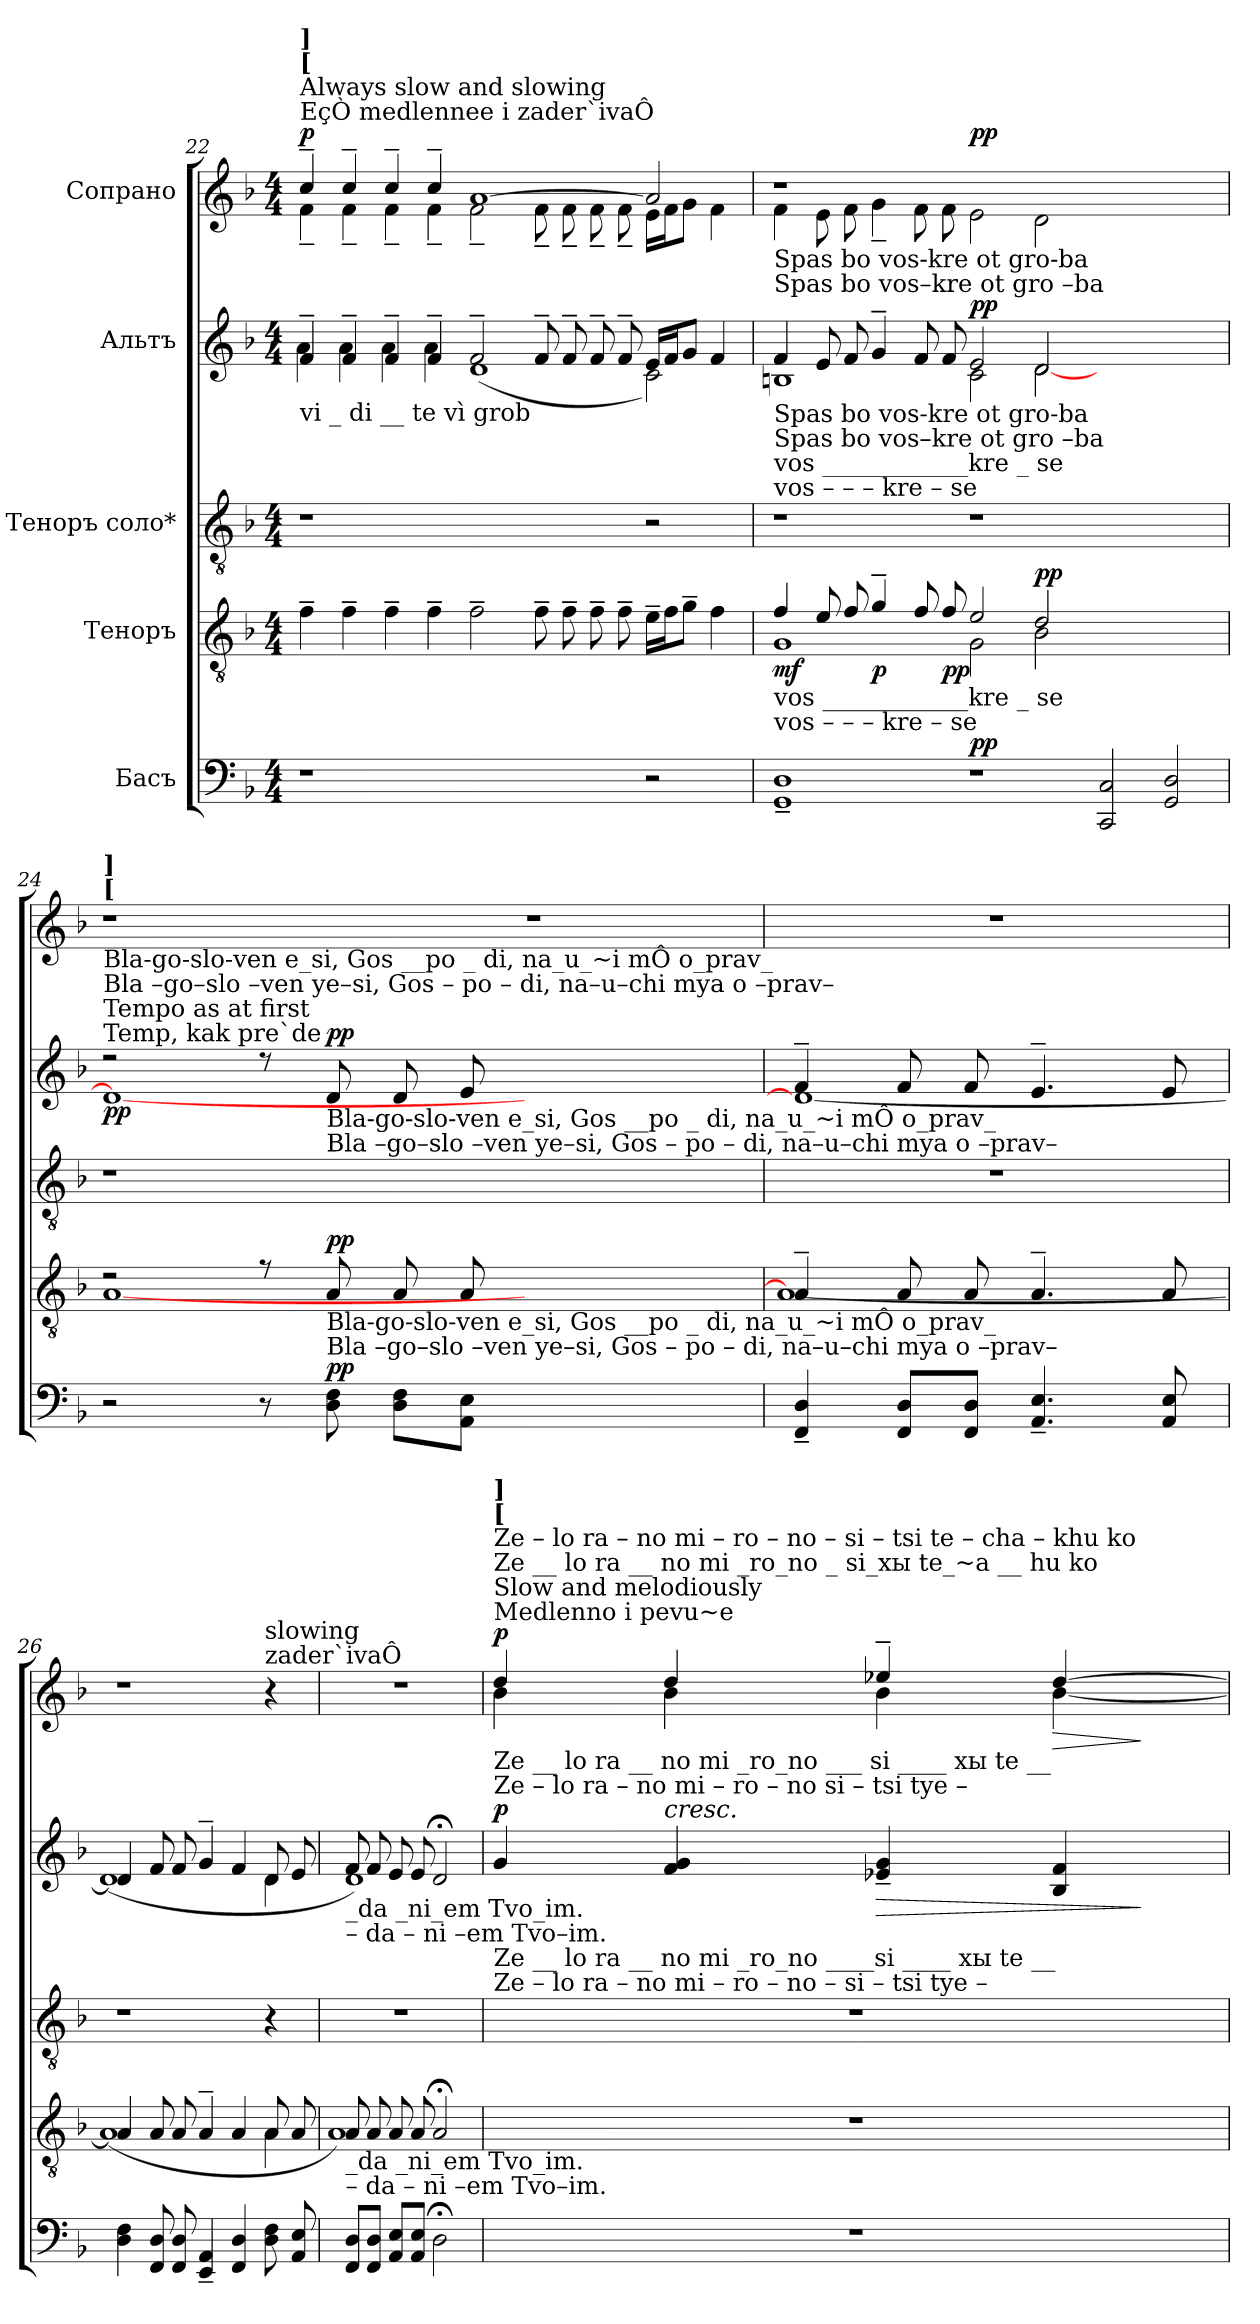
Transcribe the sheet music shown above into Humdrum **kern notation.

**kern	**dynam	**kern	**dynam	**kern	**kern	**dynam	**kern	**dynam
*part5	*part5	*part4	*part4	*part3	*part2	*part2	*part1	*part1
*staff5	*staff5	*staff4	*staff4	*staff3	*staff2	*staff2	*staff1	*staff1
*I"Басъ	*	*I"Теноръ	*	*I"Теноръ  соло*	*I"Альтъ	*	*I"Сопрано	*
*clefF4	*	*clefGv2	*	*clefGv2	*clefG2	*	*clefG2	*
*k[b-]	*	*k[b-]	*	*k[b-]	*k[b-]	*	*k[b-]	*
*M4/4	*	*M4/4	*	*M4/4	*M4/4	*	*M4/4	*
*MM95	*	*MM95	*	*MM95	*MM95	*	*MM95	*
=22	=22	=22	=22	=22	=22	=22	=22	=22
*	*	*	*	*	*^	*	*^	*
!	!	!	!	!	!	!	!	!LO:TX:a:t=EçÒ medlennee i zader`ivaÔ	!	!
!	!	!	!	!	!	!	!	!LO:TX:a:t=Always slow and slowing	!	!
!	!	!	!	!	!	!	!	!LO:TX:a:B:t=[	!	!
!	!	!	!	!	!	!	!	!LO:TX:a:B:t=]	!	!
!	!	!	!	!	!LO:TX:b:t=vi _ di __ te    vì   grob	!	!	!	!	!
!	!	!	!	!	!	!	!	!	!	!LO:DY:a
1r	.	4f~\	.	1r	4f~/	4a\	.	4cc~/	4f~\	p
.	.	4f~\	.	.	4f~/	4a\	.	4cc~/	4f~\	.
.	.	4f~\	.	.	4f~/	4a\	.	4cc~/	4f~\	.
.	.	4f~\	.	.	4f~/	4a\	.	4cc~/	4f~\	.
1ryy	.	2f~\	.	1ryy	2f~/	(1d	.	[1a	2f~\	.
.	.	8f~\	.	.	8f~/	.	.	.	8f~\	.
.	.	8f~\	.	.	8f~/	.	.	.	8f~\	.
.	.	8f~\	.	.	8f~/	.	.	.	8f~\	.
.	.	8f~\	.	.	8f~/	.	.	.	8f~\	.
2r	.	16e~\LL	.	2r	16e/LL	2c\)	.	2a/]	16e\LL	.
.	.	16f\J	.	.	16f/J	.	.	.	16f\J	.
.	.	8g~\J	.	.	8g/J	.	.	.	8g\J	.
.	.	4f\	.	.	4f/	.	.	.	4f\	.
!!LO:LB:g=z	!!
=23	=23	=23	=23	=23	=23	=23	=23	=23	=23	=23
*	*	*^	*	*	*	*	*	*	*	*
!	!	!	!	!	!	!	!	!	!LO:TX:b:t=Spas bo vos-kre ot gro-ba	!	!
!	!	!	!	!	!	!	!	!	!LO:TX:b:t=Spas  bo  vos–kre   ot  gro –ba	!	!
!	!	!	!	!	!	!LO:TX:b:t=Spas bo vos-kre ot gro-ba	!	!	!	!	!
!	!	!	!	!	!	!LO:TX:b:t=Spas  bo  vos–kre   ot  gro –ba	!	!	!	!	!
!	!	!	!	!	!	!LO:TX:b:t=vos ____________kre _ se	!	!	!	!	!
!	!	!	!	!	!	!LO:TX:b:t=vos       –      –      –         kre   – se	!	!	!	!	!
!	!	!LO:TX:b:t=vos ____________kre _ se	!	!	!	!	!	!	!	!	!
!	!	!LO:TX:b:t=vos       –      –      –         kre   – se	!	!	!	!	!	!	!	!	!
!	!LO:DY:a	!	!	!	!	!	!	!	!	!	!
!	!LO:DY:n=1:a	!	!	!LO:DY:b	!	!	!	!	!	!	!
1GG~ 1D~	mf p	4f/	1G	mf	1r	4f/	1Bn	.	1r	4f\	.
.	.	8e/	.	.	.	8e/	.	.	.	8e\	.
.	.	8f/	.	.	.	8f/	.	.	.	8f\	.
!	!	!	!	!LO:DY:b	!	!	!	!	!	!	!
.	.	4g~/	.	p	.	4g~/	.	.	.	4g~\	.
.	.	8f/	.	.	.	8f/	.	.	.	8f\	.
!	!	!	!	!LO:DY:b	!	!	!	!	!	!	!
.	.	8f/	.	pp	.	8f/	.	.	.	8f\	.
!	!LO:DY:n=2:a	!	!	!	!	!	!	!LO:DY:a	!	!	!LO:DY:a
1r	pp	2e/	2G\	.	1r	2e/	2c\	pp	1ryy	2e\	pp
!	!	!	!	!LO:DY:a	!	!	!	!	!	!	!
.	.	2d/	2B-\	pp	.	2d/	[2d\	.	.	2d\	.
2CC/ 2C/	.	1ryy	1ryy	.	1ryy	1ryy	1ryy	.	1ryy	1ryy	.
2GG/ 2D/	.	.	.	.	.	.	.	.	.	.	.
*	*	*	*	*	*	*	*	*	*v	*v	*
=24	=24	=24	=24	=24	=24	=24	=24	=24	=24	=24
*	*	*	*	*	*	*	*	*	*MM120	*
!	!	!	!	!	!	!	!	!	!LO:TX:b:t=Bla-go-slo-ven  e_si, Gos __po _ di,  na_u_~i  mÔ  o_prav_	!
!	!	!	!	!	!	!	!	!	!LO:TX:b:t=Bla –go–slo –ven    ye–si,  Gos  –   po –  di,     na–u–chi  mya o –prav–	!
!	!	!	!	!	!	!	!	!	!LO:TX:a:B:t=[	!
!	!	!	!	!	!	!	!	!	!LO:TX:a:B:t=]	!
!	!	!	!	!	!	!LO:TX:a:t=Temp, kak pre`de	!	!	!	!
!	!	!	!	!	!	!LO:TX:a:t=Tempo as at first	!	!	!	!
!	!	!	!	!	!	!	!	!LO:DY:b	!	!
2r	.	2r	[1A	.	1r	2r	1d_	pp	1r	.
8r	.	8r	.	.	.	8r	.	.	.	.
!	!	!	!	!	!	!LO:TX:b:t=Bla-go-slo-ven  e_si, Gos __po _ di,  na_u_~i  mÔ  o_prav_	!	!	!	!
!	!	!	!	!	!	!LO:TX:b:t=Bla –go–slo –ven    ye–si,  Gos  –   po –  di,     na–u–chi  mya o –prav–	!	!	!	!
!	!	!LO:TX:b:t=Bla-go-slo-ven  e_si, Gos __po _ di,  na_u_~i  mÔ  o_prav_	!	!	!	!	!	!	!	!
!	!	!LO:TX:b:t=Bla –go–slo –ven    ye–si,  Gos  –   po –  di,     na–u–chi  mya o –prav–	!	!	!	!	!	!	!	!
!	!LO:DY:a	!	!	!LO:DY:a	!	!	!	!LO:DY:a	!	!
8D\ 8F\	pp	8A/	.	pp	.	8d/	.	pp	.	.
8D\ 8F\L	.	8A/	.	.	.	8d/	.	.	.	.
8AA\ 8E\J	.	8A/	.	.	.	8e/	.	.	.	.
1ryy	.	1ryy	1ryy	.	1ryy	1ryy	1ryy	.	1r	.
=25	=25	=25	=25	=25	=25	=25	=25	=25	=25	=25
4FF/~ 4D/~	.	4A~/	1A_	.	1r	4f~/	1d_	.	1r	.
8FF/ 8D/L	.	8A/	.	.	.	8f/	.	.	.	.
8FF/ 8D/J	.	8A/	.	.	.	8f/	.	.	.	.
4.AA/~ 4.E/~	.	4.A~/	.	.	.	4.e~/	.	.	.	.
8AA/ 8E/	.	8A/	.	.	.	8e/	.	.	.	.
=26	=26	=26	=26	=26	=26	=26	=26	=26	=26	=26
4D\ 4F\	.	4A/	(1A]	.	1r	4d/	(1d]	.	1r	.
8FF/ 8D/	.	8A/	.	.	.	8f/	.	.	.	.
8FF/ 8D/	.	8A/	.	.	.	8f/	.	.	.	.
4EE/~ 4AA/~	.	4A~/	.	.	.	4g~/	.	.	.	.
4FF/ 4D/	.	4A/	.	.	.	4f/	.	.	.	.
!	!	!	!	!	!	!	!	!	!LO:TX:a:t=zader`ivaÔ	!
!	!	!	!	!	!	!	!	!	!LO:TX:a:t=slowing	!
8D\ 8F\	.	8A/	4A\	.	4r	8d/	4d\	.	4r	.
8AA/ 8E/	.	8A/	.	.	.	8e/	.	.	.	.
!!LO:PB:g=z
=27	=27	=27	=27	=27	=27	=27	=27	=27	=27	=27
!	!	!	!	!	!	!LO:TX:b:t=_da _ni_em Tvo_im.	!	!	!	!
!	!	!	!	!	!	!LO:TX:b:t=– da – ni –em  Tvo–im.	!	!	!	!
!	!	!LO:TX:b:t=_da _ni_em Tvo_im.	!	!	!	!	!	!	!	!
!	!	!LO:TX:b:t=– da – ni –em  Tvo–im.	!	!	!	!	!	!	!	!
8FF/ 8D/L	.	8A/	1A)	.	1r	8f/	1d)	.	1r	.
8FF/ 8D/J	.	8A/	.	.	.	8f/	.	.	.	.
8AA/ 8E/L	.	8A/	.	.	.	8e/	.	.	.	.
8AA/ 8E/J	.	8A/	.	.	.	8e/	.	.	.	.
2D;<\	.	2A;</	.	.	.	2d;</	.	.	.	.
*	*	*v	*v	*	*	*v	*v	*	*	*
=28	=28	=28	=28	=28	=28	=28	=28	=28
*	*	*	*	*	*	*	*MM80	*
*	*	*	*	*	*	*	*^	*
!	!	!	!	!	!	!	!LO:TX:a:t=Medlenno i pevu~e	!	!
!	!	!	!	!	!	!	!LO:TX:a:t=Slow and melodiously	!	!
!	!	!	!	!	!	!	!LO:TX:b:t=Ze __ lo    ra __ no                 mi _ro_no ___ si ____ xы      te __	!	!
!	!	!	!	!	!	!	!LO:TX:b:t=Ze   –    lo       ra   –    no                      mi  – ro – no          si       –      tsi         tye –	!	!
!	!	!	!	!	!	!	!LO:TX:a:t=Ze __ lo    ra __ no                 mi _ro_no _ si_xы   te_~a __ hu   ko	!	!
!	!	!	!	!	!	!	!LO:TX:a:t=Ze   –    lo       ra   –    no                      mi  – ro – no  – si – tsi     te – cha – khu   ko	!	!
!	!	!	!	!	!	!	!LO:TX:a:B:t=[	!	!
!	!	!	!	!	!	!	!LO:TX:a:B:t=]	!	!
!	!	!	!	!	!LO:TX:b:t=Ze __ lo    ra __ no                 mi _ro_no ____si ____ xы      te __	!	!	!	!
!	!	!	!	!	!LO:TX:b:t=Ze   –    lo       ra   –    no                      mi  – ro – no     –     si       –      tsi         tye –	!	!	!	!
!	!	!	!	!	!	!LO:DY:a	!	!	!LO:DY:a
1r	.	1r	.	1r	4g/	p	4dd/	4b-\	p
!	!	!	!	!	!	!	!	!	!LO:HP:b
.	.	.	.	.	4f/ 4g/	.	4dd/	4b-\	<
!	!	!	!	!	!	!LO:HP:b	!	!	!
.	.	.	.	.	4e-X/~ 4g/~	>	4ee-X~/	4b-\	.
!	!	!	!	!	!	!	!	!	!LO:HP:b
.	.	.	.	.	4B-/ 4f/	.	[4dd/	[4b-\	>
*	*	*	*	*	*	*	*v	*v	*
.	.	.	.	.	.	]	.	[ ]
=	=	=	=	=	=	=	=	=
*-	*-	*-	*-	*-	*-	*-	*-	*-
